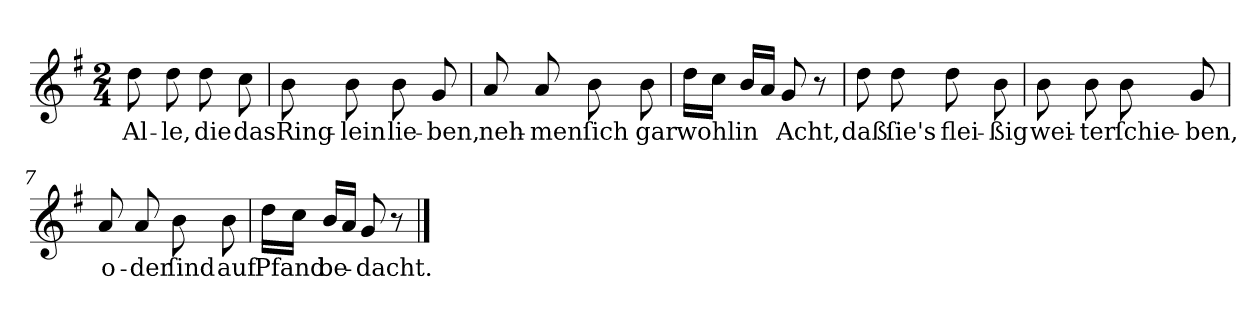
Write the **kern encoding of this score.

**kern	**text
*part1	*part1
*staff1	*staff1
*clefG2	*
*k[f#]	*
*G:	*
*M2/4	*
=1	=1
8dd	Al-
8dd	-le,
8dd	die
8cc	das
=2	=2
8b	Ring-
8b	-lein
8b	lie-
8g	-ben,
=3	=3
8a	neh-
8a	-men
8b	ſich
8b	gar
=4	=4
16ddLL	wohl
16ccJJ	.
16bLL	in
16aJJ	.
8g	Acht,
8r	.
=5	=5
8dd	daß
8dd	ſie's
8dd	flei-
8b	-ßig
=6	=6
8b	wei-
8b	-ter
8b	ſchie-
8g	-ben,
=7	=7
8a	o-
8a	-der
8b	ſind
8b	auf
=8	=8
16ddLL	Pfand
16ccJJ	.
16bLL	be-
16aJJ	.
8g	-dacht.
8r	.
==	==
*-	*-
